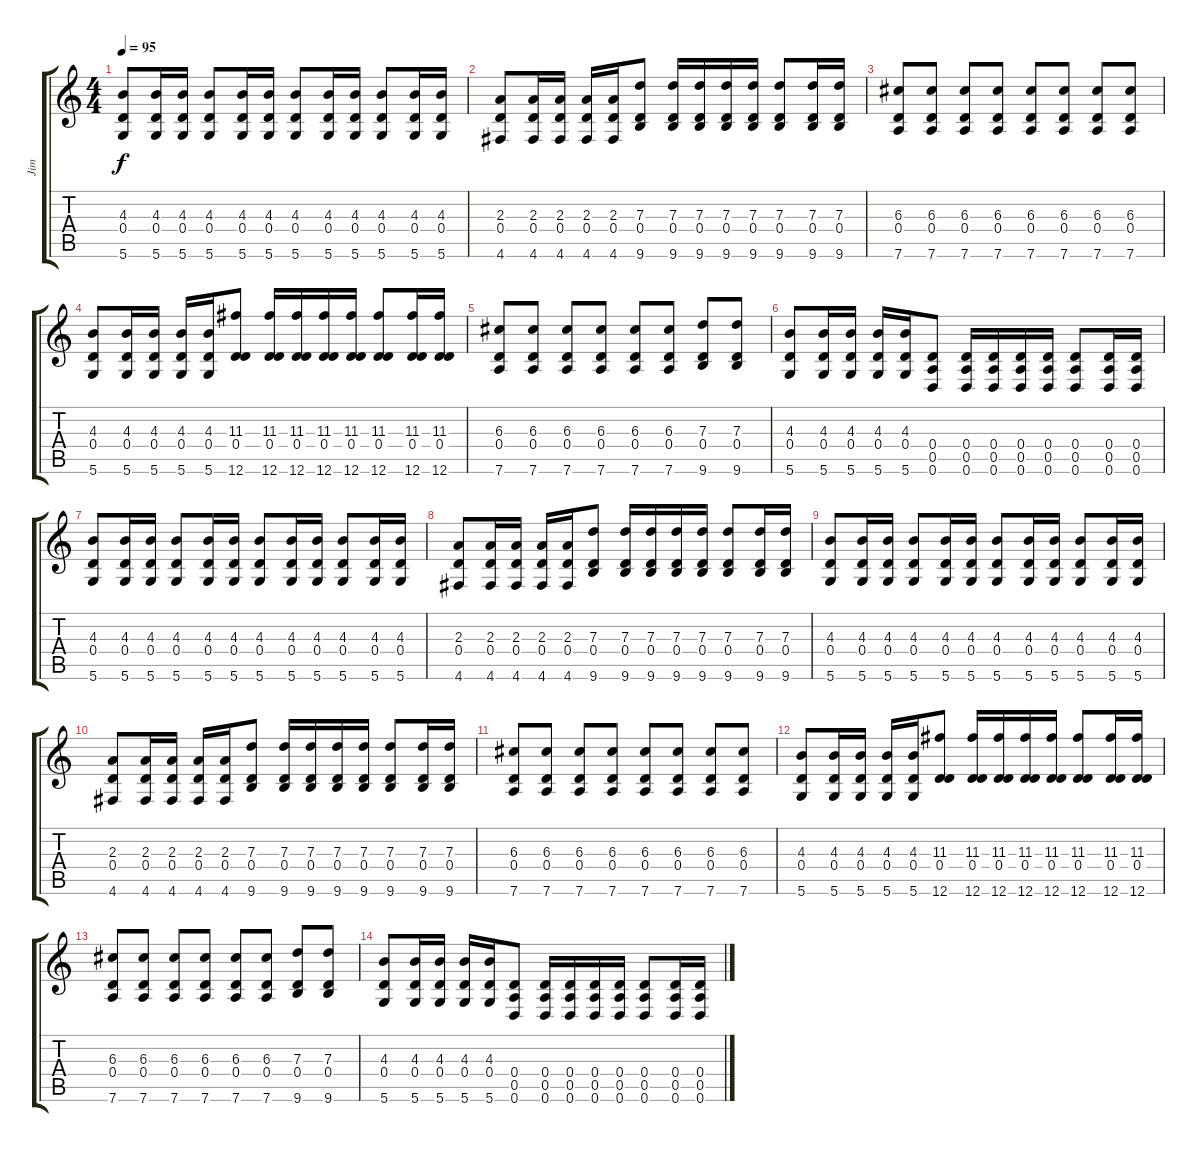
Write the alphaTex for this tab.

\track ("Jim" "Jim") {instrument electricguitarjazz}
\staff {score tabs}
\tuning (E4 B3 G3 D3 A2 D2) {hide}
\ts (4 4)
\tempo 95
\clef g2
\ks c
(4.3 0.4 5.6).8{dy f} (4.3 0.4 5.6).16 (4.3 0.4 5.6).16 (4.3 0.4 5.6).8 (4.3 0.4 5.6).16 (4.3 0.4 5.6).16 (4.3 0.4 5.6).8 (4.3 0.4 5.6).16 (4.3 0.4 5.6).16 (4.3 0.4 5.6).8 (4.3 0.4 5.6).16 (4.3 0.4 5.6).16 |
(2.3 0.4 4.6).8 (2.3 0.4 4.6).16 (2.3 0.4 4.6).16 (2.3 0.4 4.6).16 (2.3 0.4 4.6).16 (7.3 0.4 9.6).8 (7.3 0.4 9.6).16 (7.3 0.4 9.6).16 (7.3 0.4 9.6).16 (7.3 0.4 9.6).16 (7.3 0.4 9.6).8 (7.3 0.4 9.6).16 (7.3 0.4 9.6).16 |
(6.3 0.4 7.6).8{volume 10} (6.3 0.4 7.6).8 (6.3 0.4 7.6).8 (6.3 0.4 7.6).8 (6.3 0.4 7.6).8 (6.3 0.4 7.6).8 (6.3 0.4 7.6).8 (6.3 0.4 7.6).8 |
(4.3 0.4 5.6).8 (4.3 0.4 5.6).16 (4.3 0.4 5.6).16 (4.3 0.4 5.6).16 (4.3 0.4 5.6).16 (11.3 0.4 12.6).8 (11.3 0.4 12.6).16 (11.3 0.4 12.6).16 (11.3 0.4 12.6).16 (11.3 0.4 12.6).16 (11.3 0.4 12.6).8 (11.3 0.4 12.6).16 (11.3 0.4 12.6).16 |
(6.3 0.4 7.6).8 (6.3 0.4 7.6).8 (6.3 0.4 7.6).8 (6.3 0.4 7.6).8 (6.3 0.4 7.6).8 (6.3 0.4 7.6).8 (7.3 0.4 9.6).8 (7.3 0.4 9.6).8 |
(4.3 0.4 5.6).8 (4.3 0.4 5.6).16 (4.3 0.4 5.6).16 (4.3 0.4 5.6).16 (4.3 0.4 5.6).16 (0.4 0.5 0.6).8 (0.4 0.5 0.6).16 (0.4 0.5 0.6).16 (0.4 0.5 0.6).16 (0.4 0.5 0.6).16 (0.4 0.5 0.6).8 (0.4 0.5 0.6).16 (0.4 0.5 0.6).16 |
(4.3 0.4 5.6).8{volume 5} (4.3 0.4 5.6).16 (4.3 0.4 5.6).16 (4.3 0.4 5.6).8 (4.3 0.4 5.6).16 (4.3 0.4 5.6).16 (4.3 0.4 5.6).8 (4.3 0.4 5.6).16 (4.3 0.4 5.6).16 (4.3 0.4 5.6).8 (4.3 0.4 5.6).16 (4.3 0.4 5.6).16 |
(2.3 0.4 4.6).8 (2.3 0.4 4.6).16 (2.3 0.4 4.6).16 (2.3 0.4 4.6).16 (2.3 0.4 4.6).16 (7.3 0.4 9.6).8 (7.3 0.4 9.6).16 (7.3 0.4 9.6).16 (7.3 0.4 9.6).16 (7.3 0.4 9.6).16 (7.3 0.4 9.6).8 (7.3 0.4 9.6).16 (7.3 0.4 9.6).16 |
(4.3 0.4 5.6).8 (4.3 0.4 5.6).16 (4.3 0.4 5.6).16 (4.3 0.4 5.6).8 (4.3 0.4 5.6).16 (4.3 0.4 5.6).16 (4.3 0.4 5.6).8 (4.3 0.4 5.6).16 (4.3 0.4 5.6).16 (4.3 0.4 5.6).8 (4.3 0.4 5.6).16 (4.3 0.4 5.6).16 |
(2.3 0.4 4.6).8 (2.3 0.4 4.6).16 (2.3 0.4 4.6).16 (2.3 0.4 4.6).16 (2.3 0.4 4.6).16 (7.3 0.4 9.6).8 (7.3 0.4 9.6).16 (7.3 0.4 9.6).16 (7.3 0.4 9.6).16 (7.3 0.4 9.6).16 (7.3 0.4 9.6).8 (7.3 0.4 9.6).16 (7.3 0.4 9.6).16 |
(6.3 0.4 7.6).8{volume 1} (6.3 0.4 7.6).8 (6.3 0.4 7.6).8 (6.3 0.4 7.6).8 (6.3 0.4 7.6).8 (6.3 0.4 7.6).8 (6.3 0.4 7.6).8 (6.3 0.4 7.6).8 |
(4.3 0.4 5.6).8 (4.3 0.4 5.6).16 (4.3 0.4 5.6).16 (4.3 0.4 5.6).16 (4.3 0.4 5.6).16 (11.3 0.4 12.6).8 (11.3 0.4 12.6).16 (11.3 0.4 12.6).16 (11.3 0.4 12.6).16 (11.3 0.4 12.6).16 (11.3 0.4 12.6).8 (11.3 0.4 12.6).16 (11.3 0.4 12.6).16 |
(6.3 0.4 7.6).8 (6.3 0.4 7.6).8 (6.3 0.4 7.6).8 (6.3 0.4 7.6).8 (6.3 0.4 7.6).8 (6.3 0.4 7.6).8 (7.3 0.4 9.6).8 (7.3 0.4 9.6).8 |
(4.3 0.4 5.6).8 (4.3 0.4 5.6).16 (4.3 0.4 5.6).16 (4.3 0.4 5.6).16 (4.3 0.4 5.6).16 (0.4 0.5 0.6).8 (0.4 0.5 0.6).16 (0.4 0.5 0.6).16 (0.4 0.5 0.6).16 (0.4 0.5 0.6).16 (0.4 0.5 0.6).8 (0.4 0.5 0.6).16 (0.4 0.5 0.6).16
